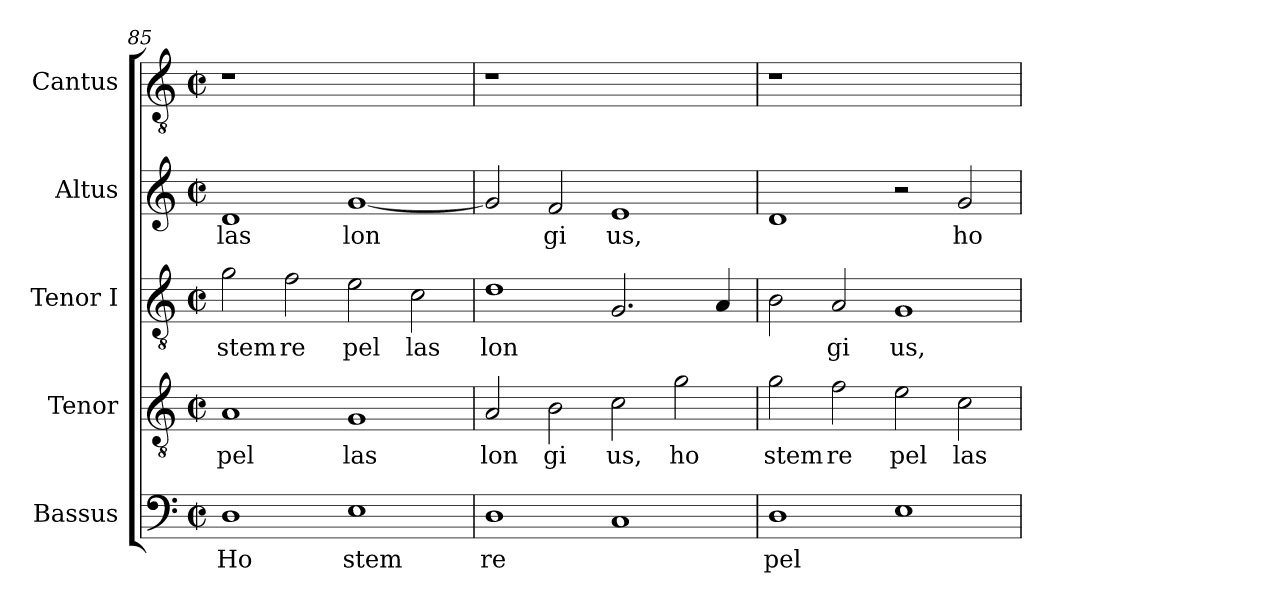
**kern	**text	**kern	**text	**kern	**text	**kern	**text	**kern
*part5	*part5	*part4	*part4	*part3	*part3	*part2	*part2	*part1
*staff5	*staff5	*staff4	*staff4	*staff3	*staff3	*staff2	*staff2	*staff1
*I"Bassus	*	*I"Tenor	*	*I"Tenor I	*	*I"Altus	*	*I"Cantus
*I'Bassus	*	*I'Tenor	*	*I'Tenor I	*	*I'Altus	*	*I'Cantus
!!LO:LB:g=z
*clefF4	*	*clefGv2	*	*clefGv2	*	*clefG2	*	*clefGv2
*M2/2	*	*M2/2	*	*M2/2	*	*M2/2	*	*M2/2
*met(c|)	*	*met(c|)	*	*met(c|)	*	*met(c|)	*	*met(c|)
=85	=85	=85	=85	=85	=85	=85	=85	=85
!	!LO:LY:b:cj	!	!LO:LY:b:cj	!	!LO:LY:b:cj	!	!LO:LY:b:cj	!
1D	Ho	1A	pel	2g\	stem	1d	las	1r
!	!	!	!	!	!LO:LY:b:cj	!	!	!
.	.	.	.	2f\	re	.	.	.
!	!LO:LY:b:cj	!	!LO:LY:b:cj	!	!LO:LY:b:cj	!	!LO:LY:b:cj	!
1E	stem	1G	las	2e\	pel	[<1g	lon	1ryy
!	!	!	!	!	!LO:LY:b:cj	!	!	!
.	.	.	.	2c\	las	.	.	.
=86	=86	=86	=86	=86	=86	=86	=86	=86
!	!LO:LY:b:cj	!	!LO:LY:b:cj	!	!LO:LY:b:cj	!	!	!
1D	re	2A/	lon	1d	lon	2g/]	.	1r
!	!	!	!LO:LY:b:cj	!	!	!	!LO:LY:b:cj	!
.	.	2B\	gi	.	.	2f/	gi	.
!	!	!	!LO:LY:b:cj	!	!	!	!LO:LY:b:cj	!
1C	.	2c\	us,	2.G/	.	1e	us,	1ryy
!	!	!	!LO:LY:b:cj	!	!	!	!	!
.	.	2g\	ho	.	.	.	.	.
.	.	.	.	4A/	.	.	.	.
=87	=87	=87	=87	=87	=87	=87	=87	=87
!	!LO:LY:b:cj	!	!LO:LY:b:cj	!	!	!	!	!
1D	pel	2g\	stem	2B\	.	1d	.	1r
!	!	!	!LO:LY:b:cj	!	!LO:LY:b:cj	!	!	!
.	.	2f\	re	2A/	gi	.	.	.
!	!	!	!LO:LY:b:cj	!	!LO:LY:b:cj	!	!	!
1E	.	2e\	pel	1G	us,	2r	.	1ryy
!	!	!	!LO:LY:b:cj	!	!	!	!LO:LY:b:cj	!
.	.	2c\	las	.	.	2g/	ho	.
=	=	=	=	=	=	=	=	=
*-	*-	*-	*-	*-	*-	*-	*-	*-
